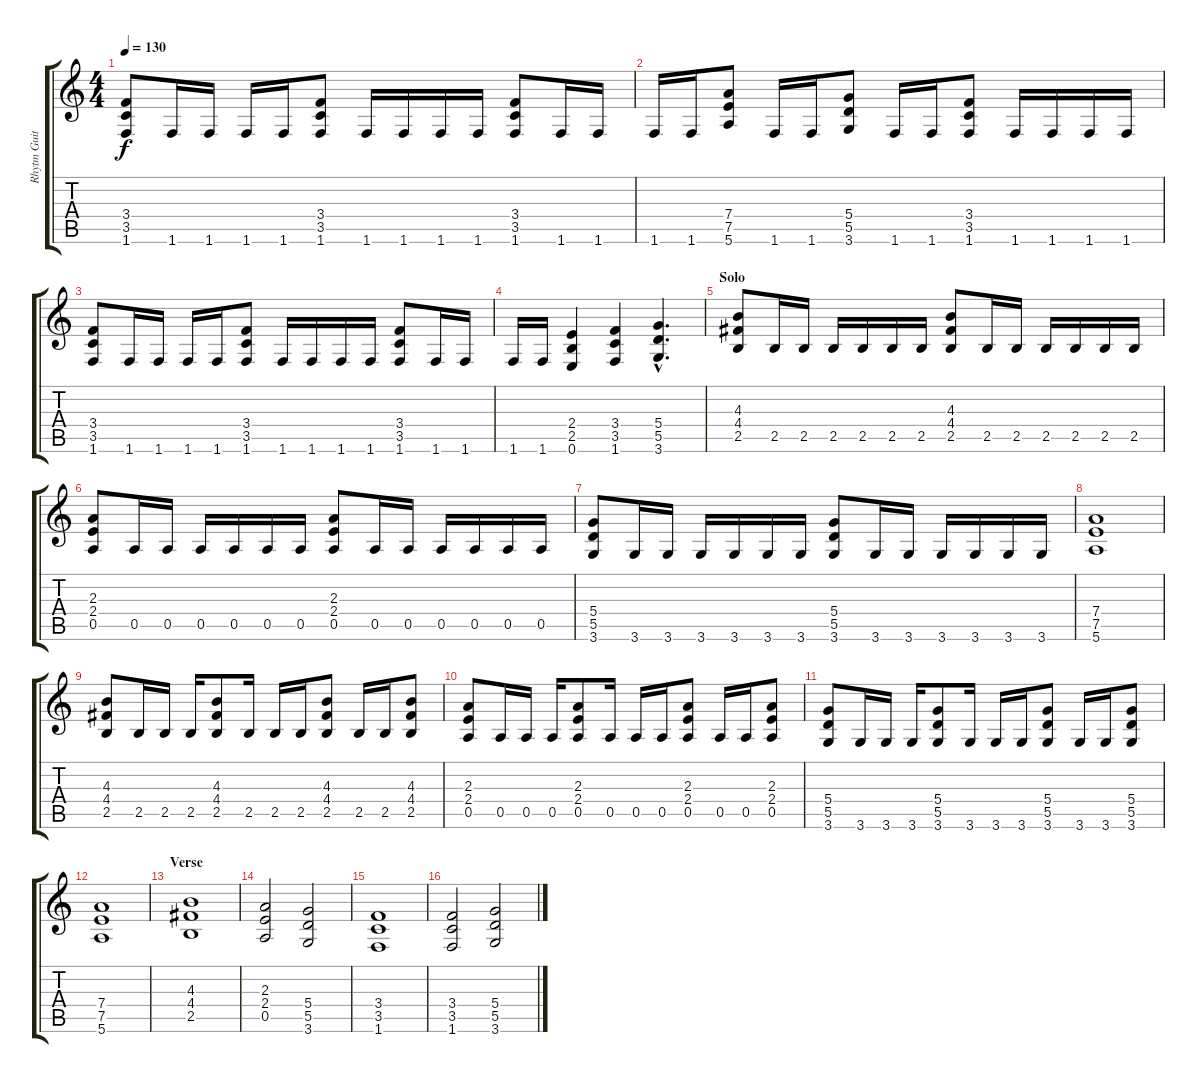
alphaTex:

\track ("Rhytm Guitar" "Rhytm Guit") {instrument distortionguitar}
\staff {score tabs}
\tuning (E4 B3 G3 D3 A2 E2) {hide}
\ts (4 4)
\tempo 130
\clef g2
\ks c
(3.4 3.5 1.6).8{dy f} 1.6.16 1.6.16 1.6.16 1.6.16 (3.4 3.5 1.6).8 1.6.16 1.6.16 1.6.16 1.6.16 (3.4 3.5 1.6).8 1.6.16 1.6.16 |
1.6.16 1.6.16 (7.4 7.5 5.6).8 1.6.16 1.6.16 (5.4 5.5 3.6).8 1.6.16 1.6.16 (3.4 3.5 1.6).8 1.6.16 1.6.16 1.6.16 1.6.16 |
(3.4 3.5 1.6).8 1.6.16 1.6.16 1.6.16 1.6.16 (3.4 3.5 1.6).8 1.6.16 1.6.16 1.6.16 1.6.16 (3.4 3.5 1.6).8 1.6.16 1.6.16 |
1.6.16 1.6.16 (2.4 2.5 0.6).4 (3.4 3.5 1.6).4 (5.4{hac} 5.5{hac} 3.6{hac}).4{d} |
\section ("" "Solo")
(4.3 4.4 2.5).8 2.5.16 2.5.16 2.5.16 2.5.16 2.5.16 2.5.16 (4.3 4.4 2.5).8 2.5.16 2.5.16 2.5.16 2.5.16 2.5.16 2.5.16 |
(2.3 2.4 0.5).8 0.5.16 0.5.16 0.5.16 0.5.16 0.5.16 0.5.16 (2.3 2.4 0.5).8 0.5.16 0.5.16 0.5.16 0.5.16 0.5.16 0.5.16 |
(5.4 5.5 3.6).8 3.6.16 3.6.16 3.6.16 3.6.16 3.6.16 3.6.16 (5.4 5.5 3.6).8 3.6.16 3.6.16 3.6.16 3.6.16 3.6.16 3.6.16 |
(7.4 7.5 5.6).1 |
(4.3 4.4 2.5).8 2.5.16 2.5.16 2.5.16 (4.3 4.4 2.5).8 2.5.16 2.5.16 2.5.16 (4.3 4.4 2.5).8 2.5.16 2.5.16 (4.3 4.4 2.5).8 |
(2.3 2.4 0.5).8 0.5.16 0.5.16 0.5.16 (2.3 2.4 0.5).8 0.5.16 0.5.16 0.5.16 (2.3 2.4 0.5).8 0.5.16 0.5.16 (2.3 2.4 0.5).8 |
(5.4 5.5 3.6).8 3.6.16 3.6.16 3.6.16 (5.4 5.5 3.6).8 3.6.16 3.6.16 3.6.16 (5.4 5.5 3.6).8 3.6.16 3.6.16 (5.4 5.5 3.6).8 |
(7.4 7.5 5.6).1 |
\section ("" "Verse")
(4.3 4.4 2.5).1 |
(2.3 2.4 0.5).2 (5.4 5.5 3.6).2 |
(3.4 3.5 1.6).1 |
(3.4 3.5 1.6).2 (5.4 5.5 3.6).2
